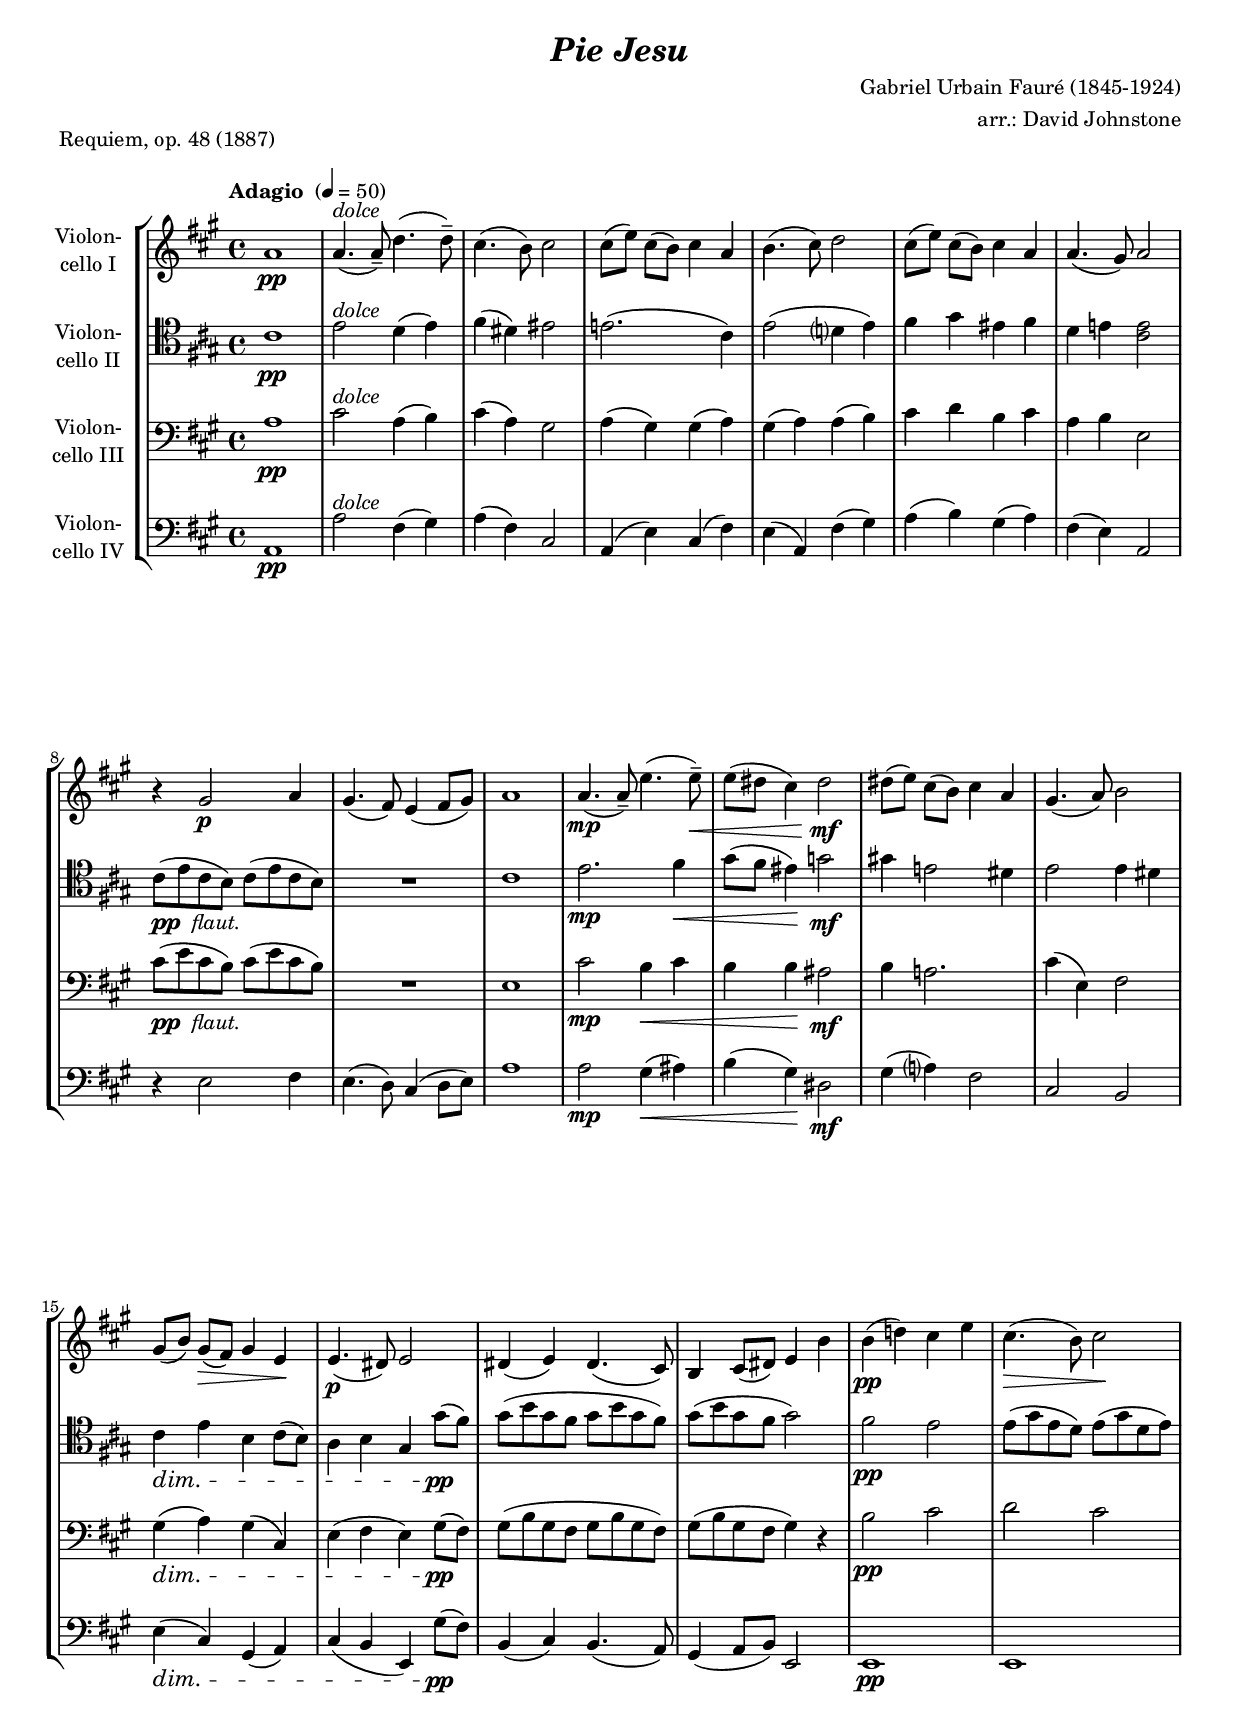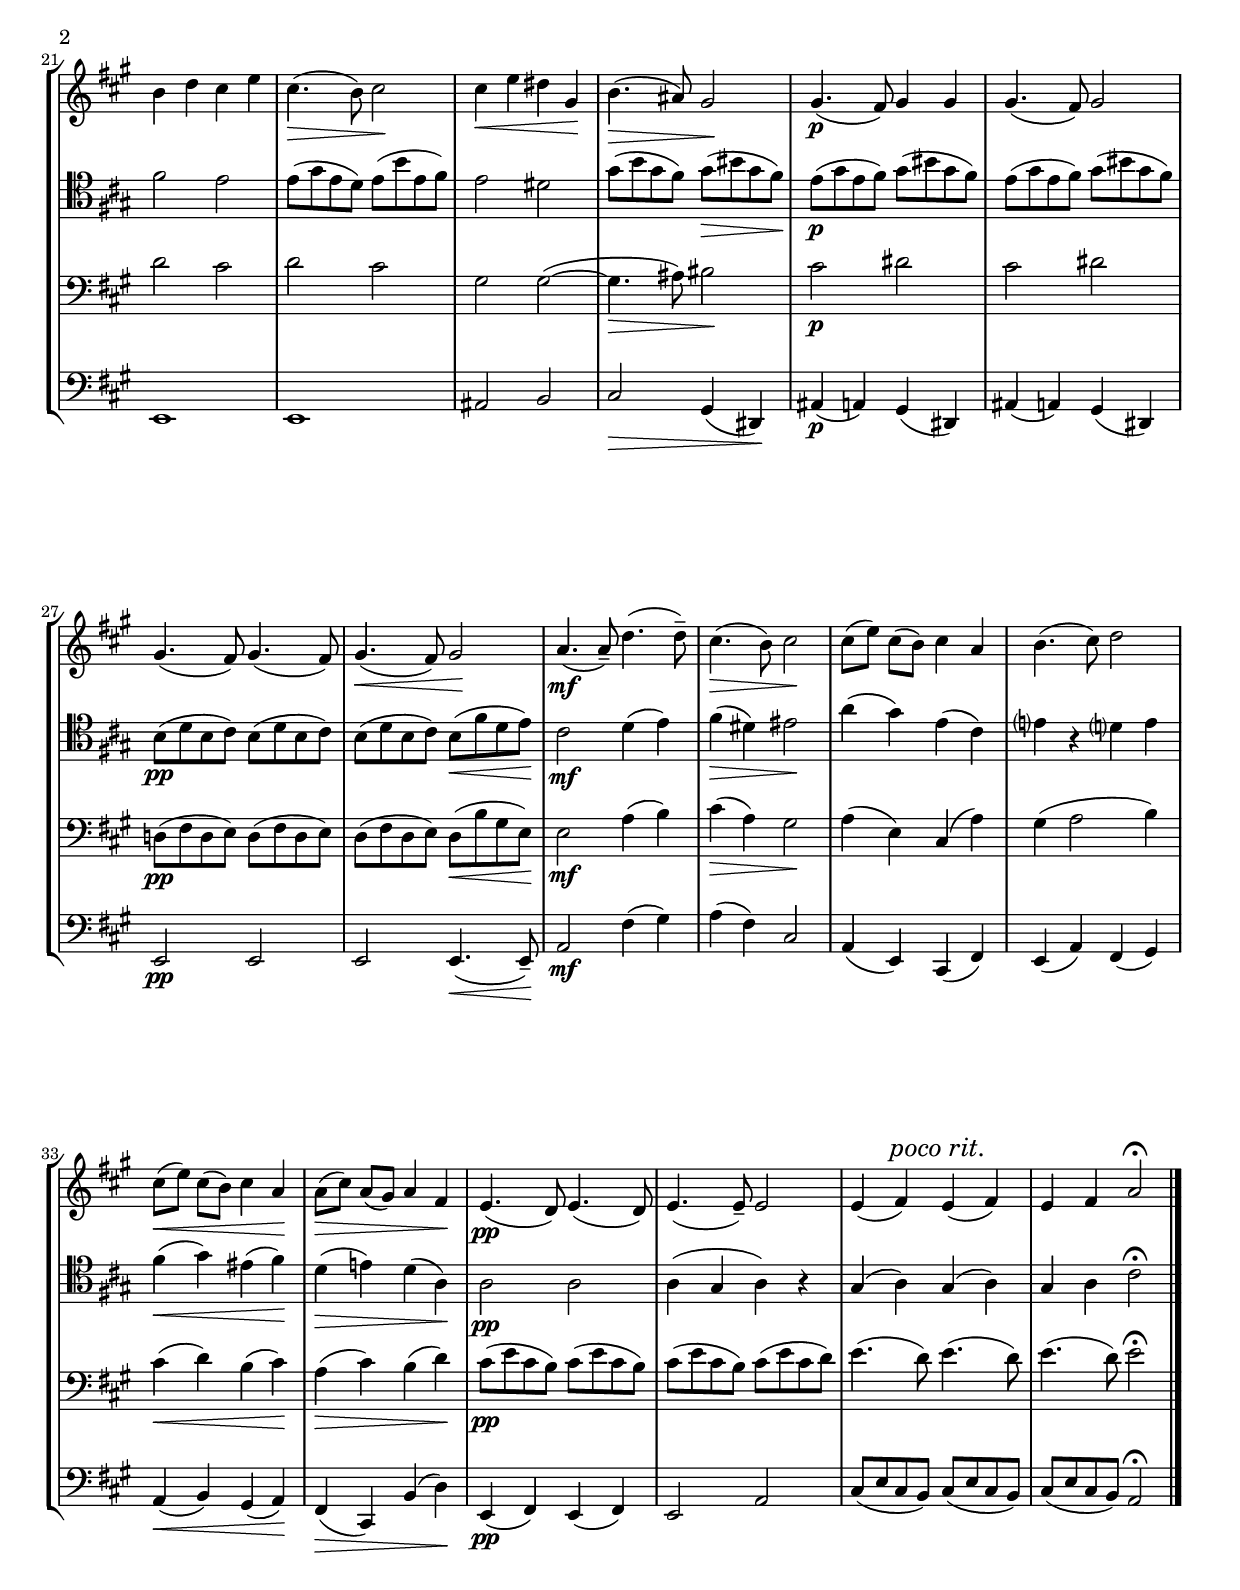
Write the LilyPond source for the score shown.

\version "2.18.2"
\include "deutsch.ly"

#(set-global-staff-size 18)

\header {
  title     = \markup \bold \italic "Pie Jesu"
  composer  = "Gabriel Urbain Fauré (1845-1924)"
  arranger  = "arr.: David Johnstone"
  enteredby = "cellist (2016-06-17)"
  piece     = "Requiem, op. 48 (1887)"
}

voiceconsts = {
  \key a \major
  \time 4/4
  \tempo "Adagio " 4=50
  % \numericTimeSignature
  \compressFullBarRests
  \set tupletSpannerDuration = #(ly:make-moment 1 4)
  % Set default beaming for all staves
%  \set Timing.beamExceptions = #'()
%  \set Timing.baseMoment     = #(ly:make-moment 1 4)
%  \set Timing.beatStructure  = #'(1 1 1 1)
}

%mifl= "oboe"
mihi= "trumpet"
mist = "string ensemble 1"
%miva = "pizzicato strings"
%miba = "bassoon"
miba = "drawbar organ"
%miba = "harpsichord"

dolc = \markup \italic "dolce"
port = \mark \markup \italic "poco rit."
ppfl = \markup { \dynamic pp \italic " flaut." }

va = \relative c'' {
  \voiceconsts
  \clef "treble"

  a1\pp
  a4.(^\dolc a8)-- d4.( d8)--
  cis4.( h8) cis2
  cis8( e) cis[( h)] cis4 a

  h4.( cis8) d2
  cis8( e) cis[( h)] cis4 a
  a4.( gis8) a2
  r4 gis2\p a4

  gis4.( fis8) e4( fis8 gis)
  a1
  a4.(\mp a8)-- e'4.( e8)--\<
  e( dis cis4) dis2\!\mf

  dis8( e) cis[( h)] cis4 a
  gis4.( a8) h2
  gis8( h) gis[(\> fis)] gis4 e\!
  e4.(\p dis8) e2

  dis4( e) dis4.( cis8)
  h4 cis8( dis) e4 h'
  h(\pp d!) cis e
  cis4.(\> h8) cis2\!

  h4 d cis e
  cis4.(\> h8) cis2\!
  cis4\< e dis gis,\!
  h4.(\> ais8) gis2\!

  gis4.(\p fis8) gis4 gis
  gis4.( fis8) gis2
  gis4.( fis8) gis4.( fis8)
  gis4.(\< fis8) gis2\!
  a4.(\mf a8)-- d4.( d8)--

  cis4.(\> h8) cis2\!
  cis8( e) cis[( h)] cis4 a
  h4.( cis8) d2
  cis8(\< e) cis[( h)] cis4 a\!
  a8(\> cis) a[( gis)] a4 fis\!

  e4.(\pp d8) e4.( d8)
  e4.( e8)-- e2
  e4( fis) \port e( fis)
  e fis a2\fermata \bar "|."
}

vb = \relative c' {
  \voiceconsts
  \clef "tenor"

  cis1\pp
  e2^\dolc d4( e)
  fis( dis) eis2
  e!2.( cis4)

  e2( d?4 e)
  fis gis eis fis
  d e! <cis e>2
  cis8(_\ppfl e cis h) cis( e cis h)

  R1
  cis1
  e2.\mp fis4\<
  gis8( fis eis4)\! g2\mf

  gis!4 e!2 dis4
  e2 e4 dis
  cis\dim e h cis8( h)
  a4 h gis gis'8(\pp fis)

  gis( h gis fis gis h gis fis)
  gis( h gis fis gis2)
  fis\pp e
  e8( gis e d) e( gis d e)

  fis2 e
  e8( gis e d) e( h' e, fis)
  e2 dis
  gis8( h gis fis) gis(\> his gis fis)\!

  e(\p gis e fis) gis( his gis fis)
  e( gis e fis) gis( his gis fis)
  h,(\pp d h cis) h( d h cis)
  h( d h cis) h(\< fis' d e)\!

  cis2\mf d4( e)
  fis(\> dis) eis2\!
  a4( gis) e( cis)
  e? r d? e

  fis(\< gis) eis( fis)\!
  d(\> e!) d( a)\!
  a2\pp a
  a4( gis a) r

  gis( a) \port gis( a)
  gis a cis2\fermata \bar "|."
}

vc = \relative c' {
  \voiceconsts
  \clef "bass"

  a1\pp
  cis2^\dolc a4( h)
  cis( a) gis2
  a4( gis) gis( a)
  gis( a) a( h)

  cis d h cis
  a h e,2
  cis'8(_\ppfl e cis h) cis( e cis h)
  R1

  e,1
  cis'2\mp h4\< cis
  h h\! ais2\mf
  h4 a!2.
  cis4( e,) fis2

  gis4(\dim a) gis( cis,)
  e( fis e) gis8(\pp fis)
  gis( h gis fis gis h gis fis)
  gis( h gis fis gis4) r

  h2\pp cis
  d cis
  d cis
  d cis

  gis gis(~
  gis4.\> ais8) his2\!
  cis\p dis
  cis dis

  d,!8(\pp fis d e) d( fis d e)
  d( fis d e) d(\< h' gis e)\!
  e2\mf a4( h)
  cis(\> a) gis2\!

  a4( e) cis( a')
  gis( a2 h4)
  cis(\< d) h( cis)\!
  a(\> cis) h( d)\!

  cis8(\pp e cis h) cis( e cis h)
  cis( e cis h) cis( e cis d)
  e4.( d8) \port e4.( d8)
  e4.( d8) e2\fermata \bar "|."
}

vd = \relative c {
  \voiceconsts
  \clef "bass"

  a1\pp
  a'2^\dolc fis4( gis)
  a( fis) cis2
  a4( e') cis( fis)
  e( a,) fis'( gis)

  a( h) gis( a)
  fis( e) a,2
  r4 e'2 fis4
  e4.( d8) cis4( d8 e)

  a1
  a2\mp gis4(\< ais)
  h( gis)\! dis2\mf
  gis4( a?) fis2
  cis h

  e4(\dim cis) gis( a)
  cis( h e,) gis'8(\pp fis)
  h,4( cis) h4.( a8)
  gis4( a8 h) e,2

  e1\pp
  e
  e
  e

  ais2 h
  cis\> gis4( dis)\!
  ais'(\p a) gis( dis)
  ais'( a) gis( dis)

  e2\pp e
  e e4.(\< e8)--\!
  a2\mf fis'4( gis)
  a( fis) cis2

  a4( e) cis( fis)
  e( a) fis( gis)
  a(\< h) gis( a)\!
  fis(\> cis) h'( d)\!

  e,(\pp fis) e( fis)
  e2 a
  cis8( e cis h) \port cis( e cis h)
  cis( e cis h) a2\fermata \bar "|."
}


music = \new StaffGroup <<
      \new Staff {
        \set Staff.midiInstrument = \mist
        \set Staff.instrumentName = \markup \center-column { "Violon-" "cello I" }
        \transpose a a { \va }
      }

      \new Staff {
        \set Staff.midiInstrument = \mist
        \set Staff.instrumentName = \markup \center-column { "Violon-" "cello II" }
        \transpose a a { \vb }
      }

      \new Staff {
        \set Staff.midiInstrument = \miba
        \set Staff.instrumentName = \markup \center-column { "Violon-" "cello III" }
        \transpose a a { \vc }
      }

      \new Staff {
        \set Staff.midiInstrument = \miba
        \set Staff.instrumentName = \markup \center-column { "Violon-" "cello IV" }
        \transpose a a { \vd }
      }
>>

\book {
  \score {
   \music
    \layout {}
  }

  \score {
    \unfoldRepeats \music

    \midi {
      \context {
        \Score
      }
    }
  }
}
